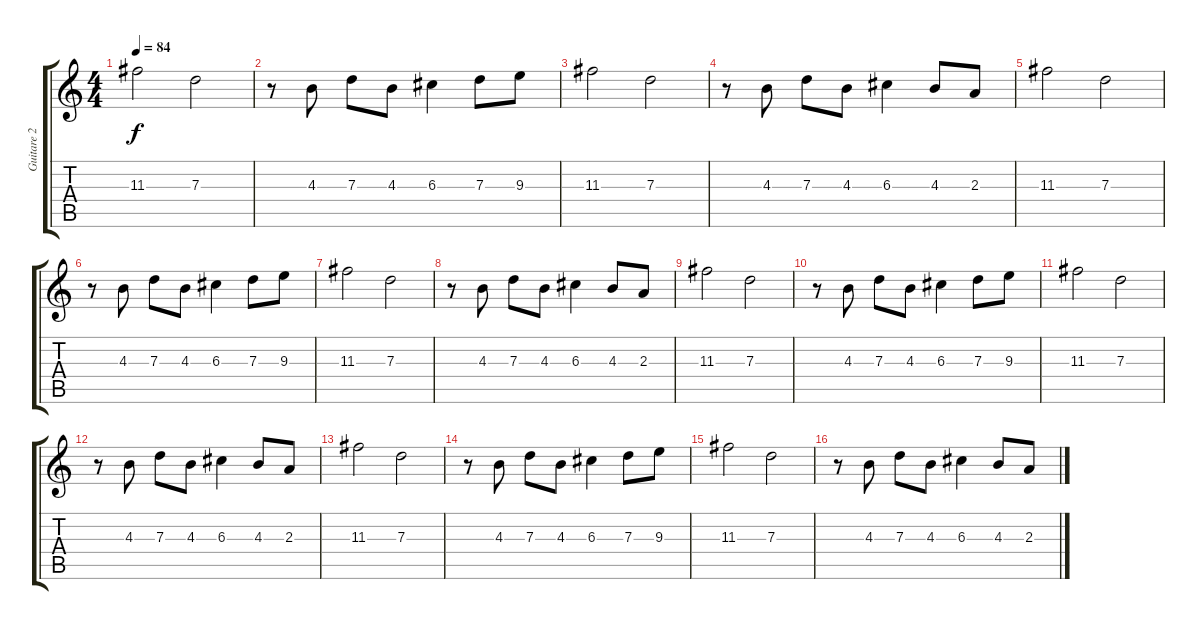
\track ("Guitare 2" "Guitare 2") {instrument electricguitarmuted}
\staff {score tabs}
\tuning (E4 B3 G3 D3 A2 E2) {hide}
\ts (4 4)
\tempo 84
\clef g2
\ks c
11.3.2{dy f} 7.3.2 |
r.8 4.3.8 7.3.8 4.3.8 6.3.4 7.3.8 9.3.8 |
11.3.2 7.3.2 |
r.8 4.3.8 7.3.8 4.3.8 6.3.4 4.3.8 2.3.8 |
11.3.2 7.3.2 |
r.8 4.3.8 7.3.8 4.3.8 6.3.4 7.3.8 9.3.8 |
11.3.2 7.3.2 |
r.8 4.3.8 7.3.8 4.3.8 6.3.4 4.3.8 2.3.8 |
11.3.2 7.3.2 |
r.8 4.3.8 7.3.8 4.3.8 6.3.4 7.3.8 9.3.8 |
11.3.2 7.3.2 |
r.8 4.3.8 7.3.8 4.3.8 6.3.4 4.3.8 2.3.8 |
11.3.2 7.3.2 |
r.8 4.3.8 7.3.8 4.3.8 6.3.4 7.3.8 9.3.8 |
11.3.2 7.3.2 |
r.8 4.3.8 7.3.8 4.3.8 6.3.4 4.3.8 2.3.8
